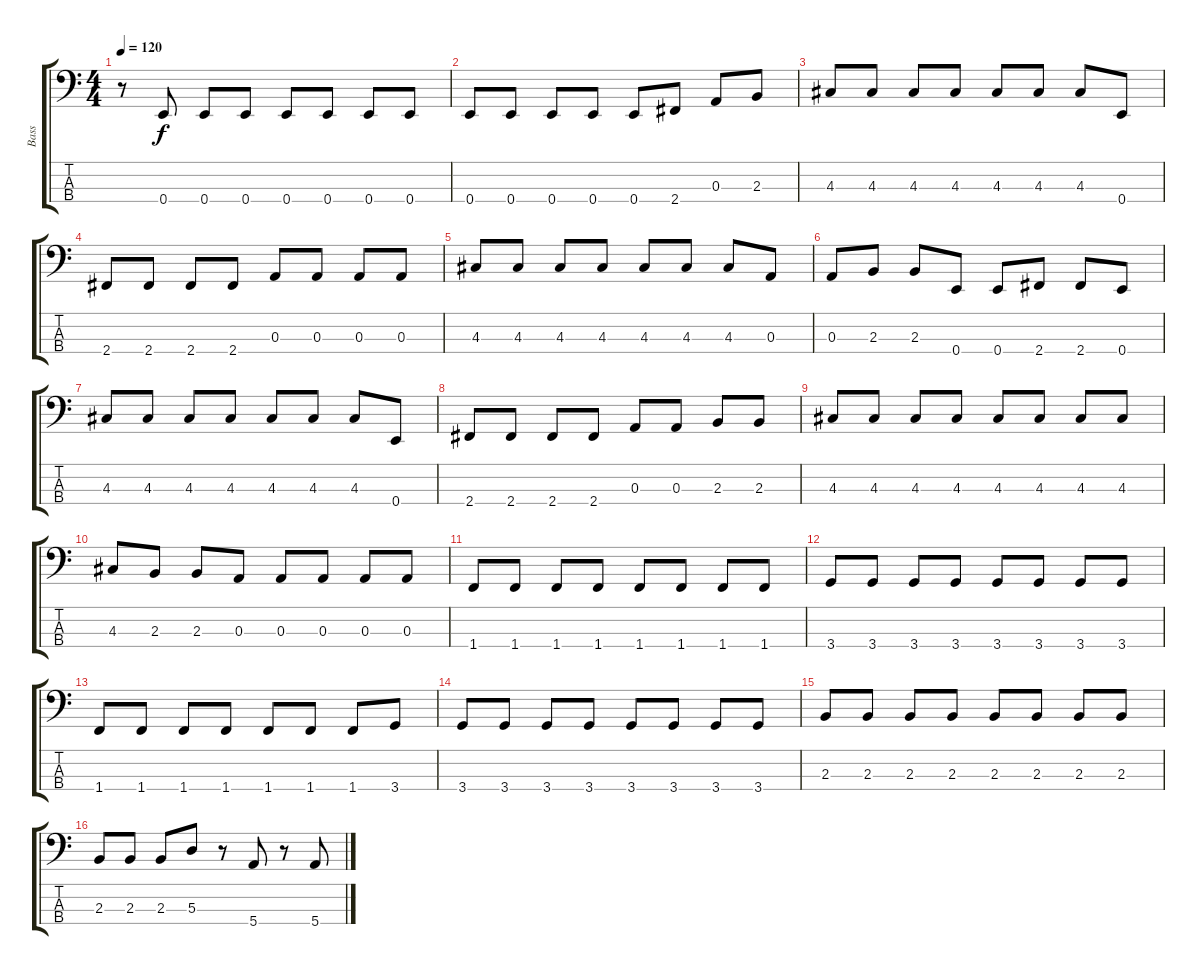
\track ("Bass" "Bass") {instrument slapbass1}
\staff {score tabs}
\tuning (G2 D2 A1 E1) {hide}
\ts (4 4)
\tempo 120
\clef f4
\ks c
r.8{dy f} 0.4.8 0.4.8 0.4.8 0.4.8 0.4.8 0.4.8 0.4.8 |
0.4.8 0.4.8 0.4.8 0.4.8 0.4.8 2.4.8 0.3.8 2.3.8 |
4.3.8 4.3.8 4.3.8 4.3.8 4.3.8 4.3.8 4.3.8 0.4.8 |
2.4.8 2.4.8 2.4.8 2.4.8 0.3.8 0.3.8 0.3.8 0.3.8 |
4.3.8 4.3.8 4.3.8 4.3.8 4.3.8 4.3.8 4.3.8 0.3.8 |
0.3.8 2.3.8 2.3.8 0.4.8 0.4.8 2.4.8 2.4.8 0.4.8 |
4.3.8 4.3.8 4.3.8 4.3.8 4.3.8 4.3.8 4.3.8 0.4.8 |
2.4.8 2.4.8 2.4.8 2.4.8 0.3.8 0.3.8 2.3.8 2.3.8 |
4.3.8 4.3.8 4.3.8 4.3.8 4.3.8 4.3.8 4.3.8 4.3.8 |
4.3.8 2.3.8 2.3.8 0.3.8 0.3.8 0.3.8 0.3.8 0.3.8 |
1.4.8 1.4.8 1.4.8 1.4.8 1.4.8 1.4.8 1.4.8 1.4.8 |
3.4.8 3.4.8 3.4.8 3.4.8 3.4.8 3.4.8 3.4.8 3.4.8 |
1.4.8 1.4.8 1.4.8 1.4.8 1.4.8 1.4.8 1.4.8 3.4.8 |
3.4.8 3.4.8 3.4.8 3.4.8 3.4.8 3.4.8 3.4.8 3.4.8 |
2.3.8 2.3.8 2.3.8 2.3.8 2.3.8 2.3.8 2.3.8 2.3.8 |
2.3.8 2.3.8 2.3.8 5.3.8 r.8 5.4.8 r.8 5.4.8
